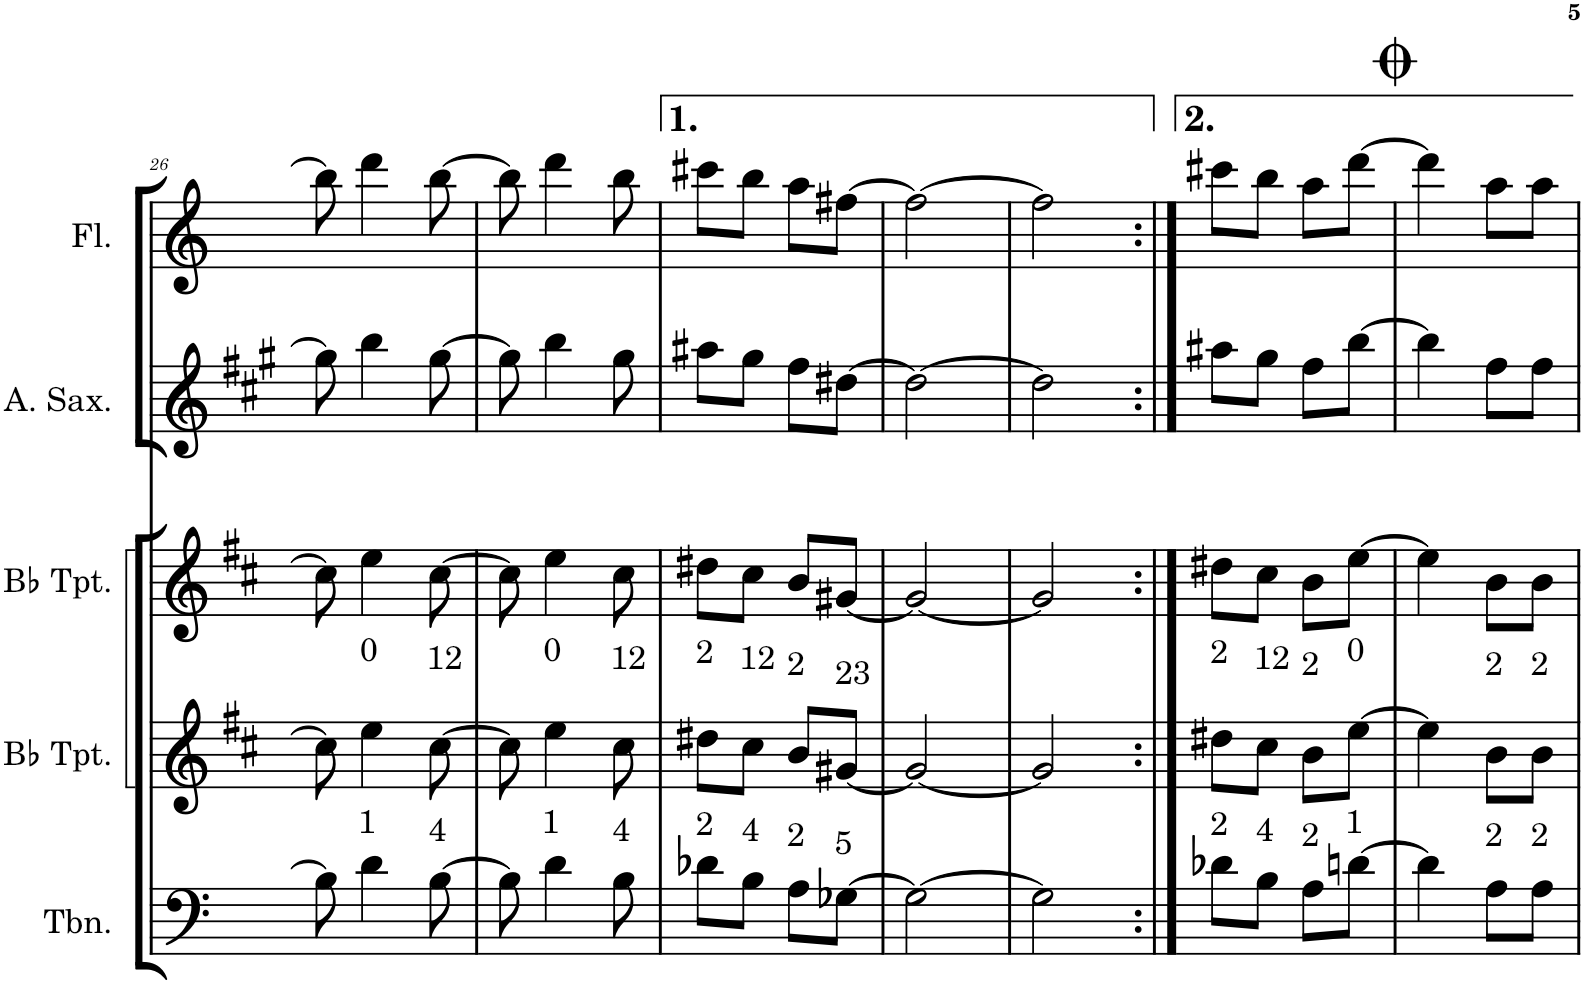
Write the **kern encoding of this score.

**kern	**kern	**kern	**kern	**kern
*part5	*part4	*part3	*part2	*part1
*staff5	*staff4	*staff3	*staff2	*staff1
*I"C clavF	*I"Bb	*I"Bb - Pirata	*I"Eb	*I"C clavG
!!LO:PB:g=z
*clefF4	*clefG2	*clefG2	*clefG2	*clefG2
*	*Trd1c2	*Trd1c2	*Trd5c9	*
*k[]	*k[f#c#]	*k[f#c#]	*k[f#c#g#]	*k[]
*M2/4	*M2/4	*M2/4	*M2/4	*M2/4
=26	=26	=26	=26	=26
8B\]	8cc#\]	8cc#\]	8gg#\]	8bb\]
!	!LO:TX:a:t=0	!	!	!
!LO:TX:a:t=1	!	!	!	!
4d\	4ee\	4ee\	4bb\	4ddd\
!	!LO:TX:a:t=12	!	!	!
!LO:TX:a:t=4	!	!	!	!
[8B\	[8cc#\	[8cc#\	[8gg#\	[8bb\
=27	=27	=27	=27	=27
8B\]	8cc#\]	8cc#\]	8gg#\]	8bb\]
!	!LO:TX:a:t=0	!	!	!
!LO:TX:a:t=1	!	!	!	!
4d\	4ee\	4ee\	4bb\	4ddd\
!	!LO:TX:a:t=12	!	!	!
!LO:TX:a:t=4	!	!	!	!
8B\	8cc#\	8cc#\	8gg#\	8bb\
=28	=28	=28	=28	=28
!	!LO:TX:a:t=2	!	!	!
!LO:TX:a:t=2	!	!	!	!
8d-X\L	8dd#X\L	8dd#X\L	8aa#X\L	8ccc#X\L
!	!LO:TX:a:t=12	!	!	!
!LO:TX:a:t=4	!	!	!	!
8B\J	8cc#\J	8cc#\J	8gg#\J	8bb\J
!	!LO:TX:a:t=2	!	!	!
!LO:TX:a:t=2	!	!	!	!
8A\L	8b/L	8b/L	8ff#\L	8aa\L
!	!LO:TX:a:t=23	!	!	!
!LO:TX:a:t=5	!	!	!	!
[8G-X\J	[8g#X/J	[8g#X/J	[8dd#X\J	[8ff#X\J
=29	=29	=29	=29	=29
2G-\_	2g#/_	2g#/_	2dd#\_	2ff#\_
=30	=30	=30	=30	=30
2G-\]	2g#/]	2g#/]	2dd#\]	2ff#\]
=31:|!	=31:|!	=31:|!	=31:|!	=31:|!
!	!LO:TX:a:t=2	!	!	!
!LO:TX:a:t=2	!	!	!	!
8d-X\L	8dd#X\L	8dd#X\L	8aa#X\L	8ccc#X\L
!	!LO:TX:a:t=12	!	!	!
!LO:TX:a:t=4	!	!	!	!
8B\J	8cc#\J	8cc#\J	8gg#\J	8bb\J
!	!LO:TX:a:t=2	!	!	!
!LO:TX:a:t=2	!	!	!	!
8A\L	8b\L	8b\L	8ff#\L	8aa\L
!	!LO:TX:a:t=0	!	!	!
!LO:TX:a:t=1	!	!	!	!
[8dn\J	[8ee\J	[8ee\J	[8bb\J	[8ddd\J
=32	=32	=32	=32	=32
4d\]	4ee\]	4ee\]	4bb\]	4ddd\]
!	!LO:TX:a:t=2	!	!	!
!LO:TX:a:t=2	!	!	!	!
8A\L	8b\L	8b\L	8ff#\L	8aa\L
!	!LO:TX:a:t=2	!	!	!
!LO:TX:a:t=2	!	!	!	!
8A\J	8b\J	8b\J	8ff#\J	8aa\J
=	=	=	=	=
*-	*-	*-	*-	*-
